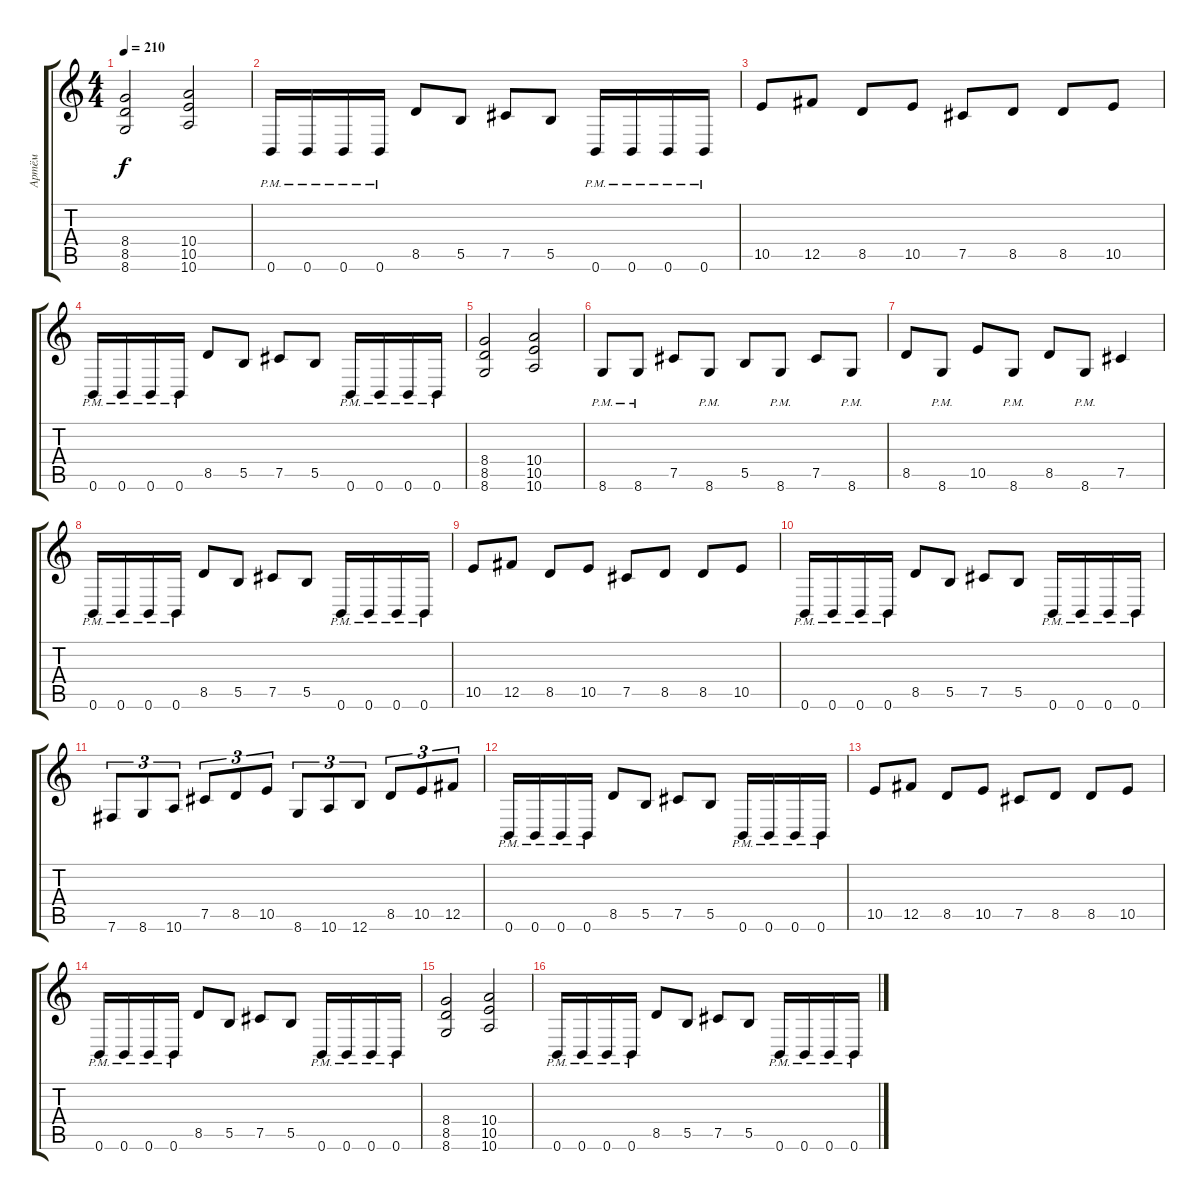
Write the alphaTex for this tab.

\track ("Артём" "Артём") {instrument distortionguitar}
\staff {score tabs}
\tuning (Db4 Ab3 E3 B2 Gb2 B1) {hide}
\ts (4 4)
\tempo 210
\clef g2
\ks c
(8.4 8.5 8.6).2{dy f} (10.4 10.5 10.6).2 |
0.6{pm}.16 0.6{pm}.16 0.6{pm}.16 0.6{pm}.16 8.5.8 5.5.8 7.5.8 5.5.8 0.6{pm}.16 0.6{pm}.16 0.6{pm}.16 0.6{pm}.16 |
10.5.8 12.5.8 8.5.8 10.5.8 7.5.8 8.5.8 8.5.8 10.5.8 |
0.6{pm}.16 0.6{pm}.16 0.6{pm}.16 0.6{pm}.16 8.5.8 5.5.8 7.5.8 5.5.8 0.6{pm}.16 0.6{pm}.16 0.6{pm}.16 0.6{pm}.16 |
(8.4 8.5 8.6).2 (10.4 10.5 10.6).2 |
8.6{pm}.8 8.6{pm}.8 7.5.8 8.6{pm}.8 5.5.8 8.6{pm}.8 7.5.8 8.6{pm}.8 |
8.5.8 8.6{pm}.8 10.5.8 8.6{pm}.8 8.5.8 8.6{pm}.8 7.5.4 |
0.6{pm}.16 0.6{pm}.16 0.6{pm}.16 0.6{pm}.16 8.5.8 5.5.8 7.5.8 5.5.8 0.6{pm}.16 0.6{pm}.16 0.6{pm}.16 0.6{pm}.16 |
10.5.8 12.5.8 8.5.8 10.5.8 7.5.8 8.5.8 8.5.8 10.5.8 |
0.6{pm}.16 0.6{pm}.16 0.6{pm}.16 0.6{pm}.16 8.5.8 5.5.8 7.5.8 5.5.8 0.6{pm}.16 0.6{pm}.16 0.6{pm}.16 0.6{pm}.16 |
7.6.8{tu (3 2) beam Up} 8.6.8{tu (3 2) beam Up} 10.6.8{tu (3 2)} 7.5.8{tu (3 2)} 8.5.8{tu (3 2)} 10.5.8{tu (3 2)} 8.6.8{tu (3 2)} 10.6.8{tu (3 2)} 12.6.8{tu (3 2)} 8.5.8{tu (3 2)} 10.5.8{tu (3 2)} 12.5.8{tu (3 2)} |
0.6{pm}.16 0.6{pm}.16 0.6{pm}.16 0.6{pm}.16 8.5.8 5.5.8 7.5.8 5.5.8 0.6{pm}.16 0.6{pm}.16 0.6{pm}.16 0.6{pm}.16 |
10.5.8 12.5.8 8.5.8 10.5.8 7.5.8 8.5.8 8.5.8 10.5.8 |
0.6{pm}.16 0.6{pm}.16 0.6{pm}.16 0.6{pm}.16 8.5.8 5.5.8 7.5.8 5.5.8 0.6{pm}.16 0.6{pm}.16 0.6{pm}.16 0.6{pm}.16 |
(8.4 8.5 8.6).2 (10.4 10.5 10.6).2 |
0.6{pm}.16 0.6{pm}.16 0.6{pm}.16 0.6{pm}.16 8.5.8 5.5.8 7.5.8 5.5.8 0.6{pm}.16 0.6{pm}.16 0.6{pm}.16 0.6{pm}.16
